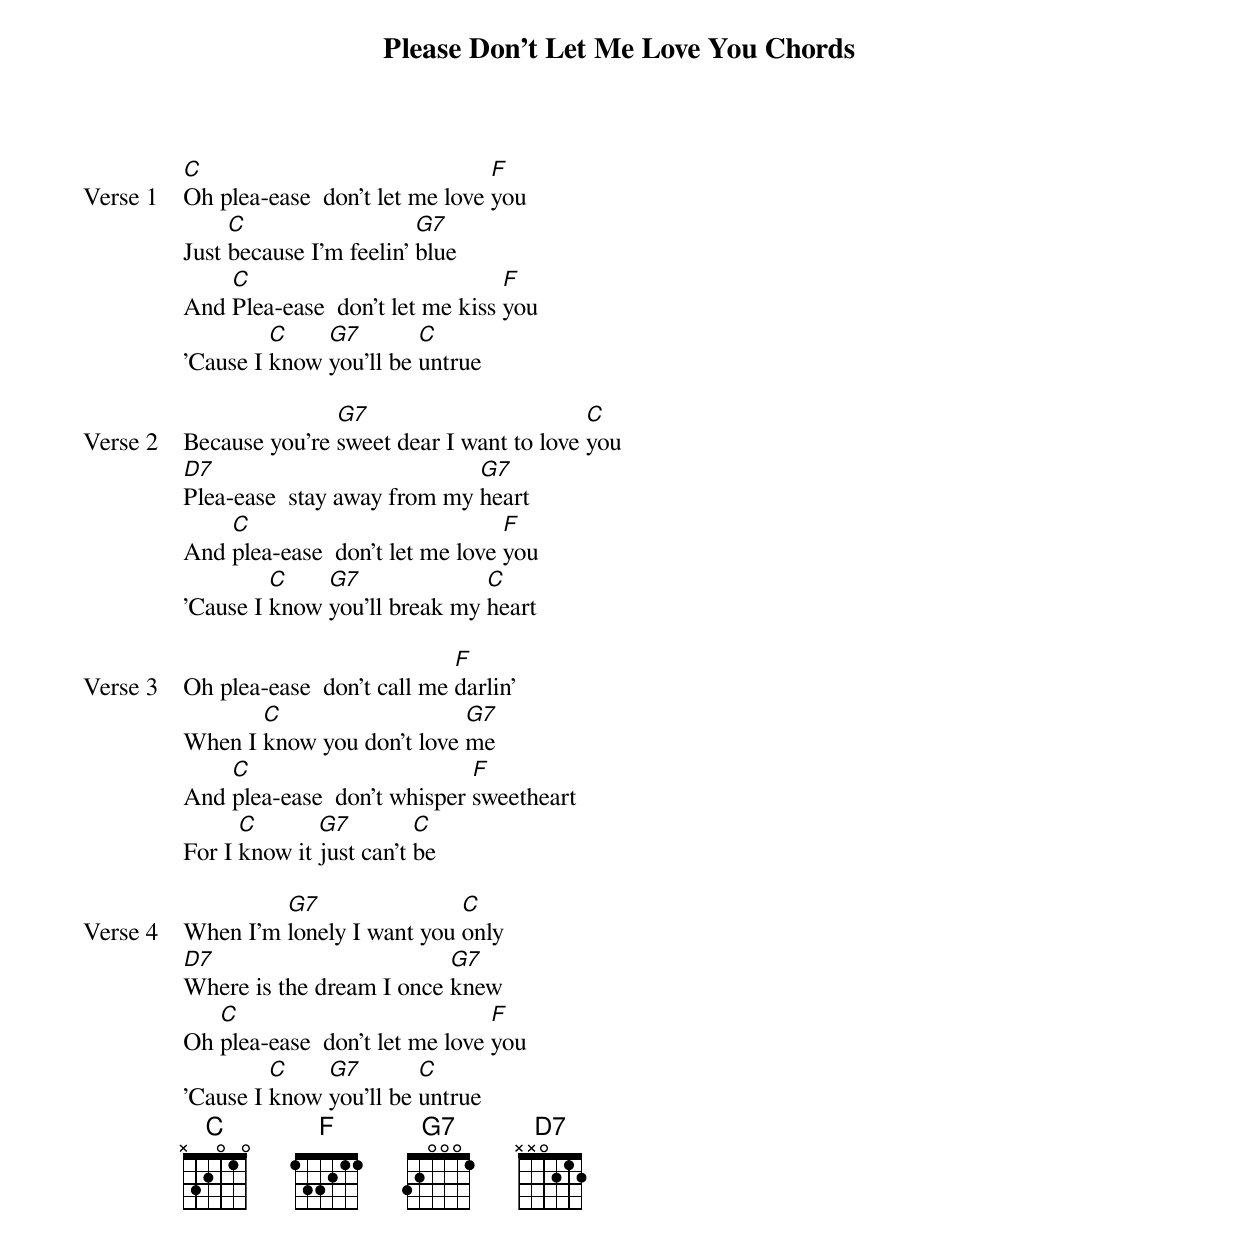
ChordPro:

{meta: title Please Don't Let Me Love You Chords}
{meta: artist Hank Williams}
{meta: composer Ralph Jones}
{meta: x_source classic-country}
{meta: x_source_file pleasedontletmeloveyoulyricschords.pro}
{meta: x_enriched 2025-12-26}

{start_of_verse: Verse 1}
[C]Oh plea-ease  don't let me love [F]you
Just [C]because I'm feelin' [G7]blue
And [C]Plea-ease  don't let me kiss [F]you
'Cause I [C]know [G7]you'll be [C]untrue
{end_of_verse}

{start_of_verse: Verse 2}
Because you're [G7]sweet dear I want to love [C]you
[D7]Plea-ease  stay away from my [G7]heart
And [C]plea-ease  don't let me love [F]you
'Cause I [C]know [G7]you'll break my [C]heart
{end_of_verse}

{start_of_verse: Verse 3}
Oh plea-ease  don't call me [F]darlin'
When I [C]know you don't love [G7]me
And [C]plea-ease  don't whisper [F]sweetheart
For I [C]know it [G7]just can't [C]be
{end_of_verse}

{start_of_verse: Verse 4}
When I'm [G7]lonely I want you [C]only
[D7]Where is the dream I once [G7]knew
Oh [C]plea-ease  don't let me love [F]you
'Cause I [C]know [G7]you'll be [C]untrue
{end_of_verse}
